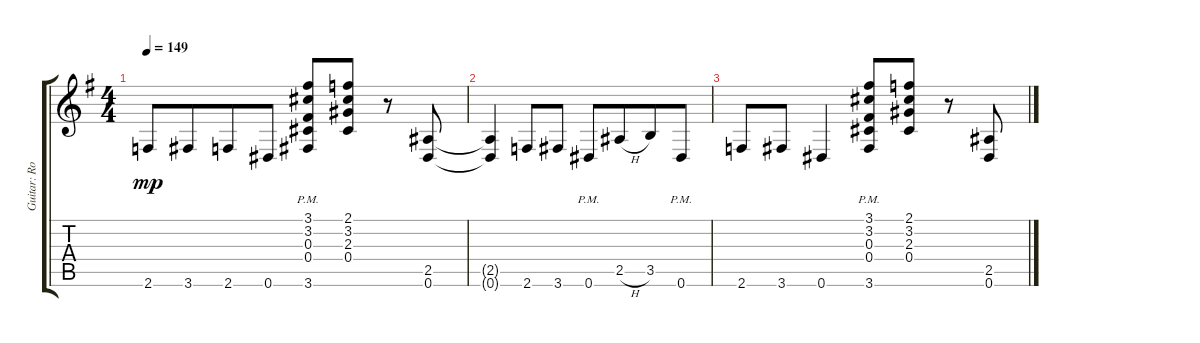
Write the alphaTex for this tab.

\track ("Guitar: Robbin" "Guitar: Ro") {instrument distortionguitar}
\staff {score tabs}
\tuning (Eb4 Bb3 Gb3 Db3 Ab2 Eb2) {hide}
\ts (4 4)
\tempo 149
\clef g2
\ks g
2.6.8{dy mp} 3.6.8{beam merge} 2.6.8 0.6.8 (3.1 3.2 0.3 0.4 3.6{pm}).8 (2.1 3.2 2.3 0.4).8 r.8 (2.5 0.6).8 |
(2.5{t} 0.6{t}).4 2.6.8 3.6.8 0.6{pm}.8 2.5{h}.8{beam merge} 3.5.8 0.6{pm}.8 |
2.6.8 3.6.8 0.6.4 (3.1 3.2 0.3 0.4 3.6{pm}).8 (2.1 3.2 2.3 0.4).8 r.8 (2.5 0.6).8
